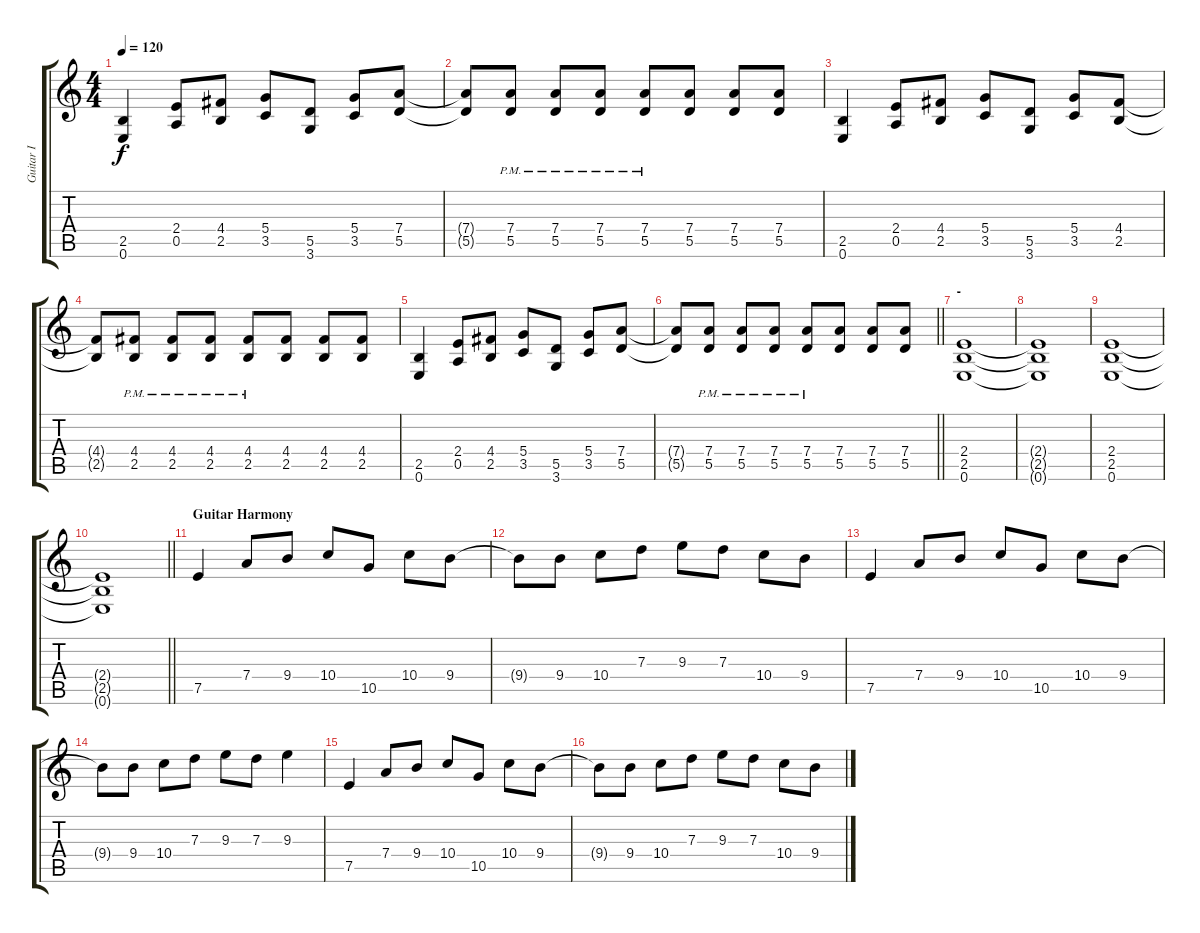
\track ("Guitar I" "Guitar I") {instrument acousticguitarsteel}
\staff {score tabs}
\tuning (E4 B3 G3 D3 A2 E2) {hide}
\ts (4 4)
\tempo 120
\clef g2
\ks c
(2.5 0.6).4{dy f instrument distortionguitar} (2.4 0.5).8 (4.4 2.5).8 (5.4 3.5).8 (5.5 3.6).8 (5.4 3.5).8 (7.4 5.5).8 |
(7.4{t} 5.5{t}).8 (7.4{pm} 5.5{pm}).8 (7.4{pm} 5.5{pm}).8 (7.4{pm} 5.5{pm}).8 (7.4{pm} 5.5{pm}).8 (7.4 5.5).8 (7.4 5.5).8 (7.4 5.5).8 |
(2.5 0.6).4{instrument distortionguitar} (2.4 0.5).8 (4.4 2.5).8 (5.4 3.5).8 (5.5 3.6).8 (5.4 3.5).8 (4.4 2.5).8 |
(4.4{t} 2.5{t}).8 (4.4{pm} 2.5{pm}).8 (4.4{pm} 2.5{pm}).8 (4.4{pm} 2.5{pm}).8 (4.4{pm} 2.5{pm}).8 (4.4 2.5).8 (4.4 2.5).8 (4.4 2.5).8 |
(2.5 0.6).4{instrument distortionguitar} (2.4 0.5).8 (4.4 2.5).8 (5.4 3.5).8 (5.5 3.6).8 (5.4 3.5).8 (7.4 5.5).8 |
\barLineRight lightlight
(7.4{t} 5.5{t}).8 (7.4{pm} 5.5{pm}).8 (7.4{pm} 5.5{pm}).8 (7.4{pm} 5.5{pm}).8 (7.4{pm} 5.5{pm}).8 (7.4 5.5).8 (7.4 5.5).8 (7.4 5.5).8 |
\section ("" "-")
(2.4 2.5 0.6).1{volume 13 instrument distortionguitar} |
(2.4{t} 2.5{t} 0.6{t}).1 |
(2.4 2.5 0.6).1 |
\barLineRight lightlight
(2.4{t} 2.5{t} 0.6{t}).1 |
\section ("" "Guitar Harmony")
7.5.4 7.4.8 9.4.8 10.4.8 10.5.8 10.4.8 9.4.8 |
9.4{t}.8 9.4.8 10.4.8 7.3.8 9.3.8 7.3.8 10.4.8 9.4.8 |
7.5.4 7.4.8 9.4.8 10.4.8 10.5.8 10.4.8 9.4.8 |
9.4{t}.8 9.4.8 10.4.8 7.3.8 9.3.8 7.3.8 9.3.4 |
7.5.4 7.4.8 9.4.8 10.4.8 10.5.8 10.4.8 9.4.8 |
9.4{t}.8 9.4.8 10.4.8 7.3.8 9.3.8 7.3.8 10.4.8 9.4.8
